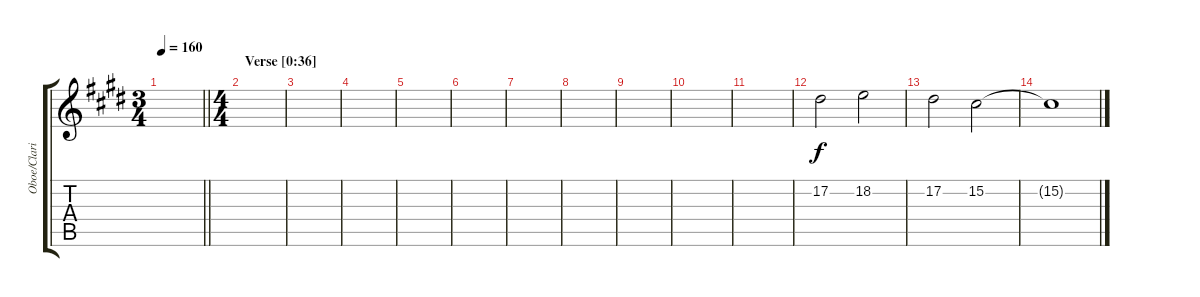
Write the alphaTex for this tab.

\track ("Oboe/Clarinet" "Oboe/Clari") {instrument oboe}
\staff {score tabs}
\tuning (Eb4 Bb3 Gb3 Db3 Ab2 Db2) {hide}
\ts (3 4)
\tempo 160
\clef g2
\barLineRight lightlight
\ks c#minor
|
\ts (4 4)
\section ("" "Verse [0:36]")
|
|
|
|
|
|
|
|
|
|
17.2.2 18.2.2 |
17.2.2 15.2.2 |
15.2{t}.1{volume 0}
